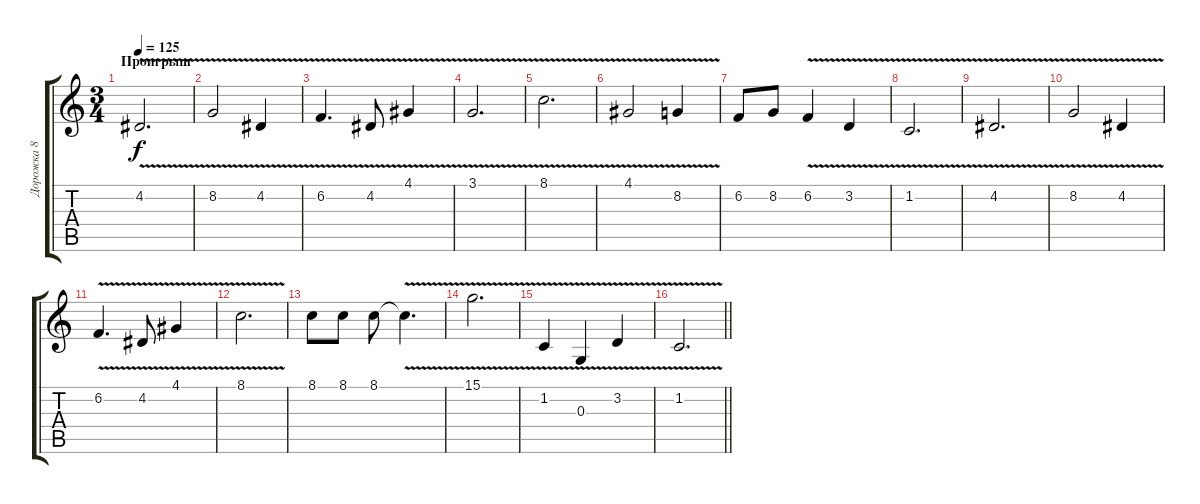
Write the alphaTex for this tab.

\track ("Дорожка 8" "Дорожка 8") {instrument viola}
\staff {score tabs}
\tuning (E4 B3 G3 D3 A2 E2) {hide}
\ts (3 4)
\section ("" "Проигрыш")
\tempo 125
\clef g2
\ks c
4.2{v}.2{d dy f} |
8.2{v}.2 4.2{v}.4 |
6.2{v}.4{d} 4.2{v}.8 4.1{v}.4 |
3.1{v}.2{d} |
8.1{v}.2{d} |
4.1{v}.2 8.2{v}.4 |
6.2.8 8.2.8 6.2{v}.4 3.2{v}.4 |
1.2{v}.2{d} |
4.2{v}.2{d} |
8.2{v}.2 4.2{v}.4 |
6.2{v}.4{d} 4.2{v}.8 4.1{v}.4 |
8.1{v}.2{d} |
8.1.8 8.1.8 8.1.8 8.1{v t}.4{d} |
15.1{v}.2{d} |
1.2{v}.4 0.3{v}.4 3.2{v}.4 |
\barLineRight lightlight
1.2{v}.2{d}
